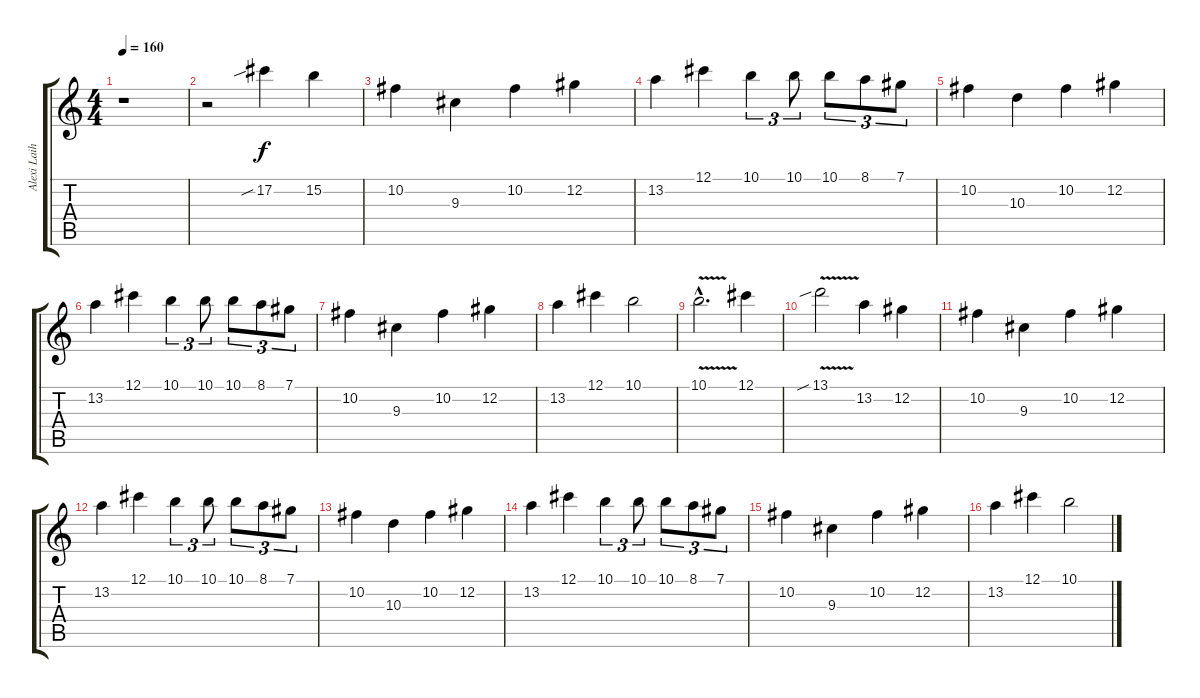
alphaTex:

\track ("Alexi Laiho" "Alexi Laih") {instrument distortionguitar}
\staff {score tabs}
\tuning (Db4 Ab3 E3 B2 Gb2 Db2) {hide}
\ts (4 4)
\tempo 160
\clef g2
\ks c
r.1{dy f} |
r.2 17.2{sib}.4 15.2.4 |
10.2.4 9.3.4 10.2.4 12.2.4 |
13.2.4 12.1.4 10.1.4{tu (3 2)} 10.1.8{tu (3 2)} 10.1.8{tu (3 2)} 8.1.8{tu (3 2)} 7.1.8{tu (3 2)} |
10.2.4 10.3.4 10.2.4 12.2.4 |
13.2.4 12.1.4 10.1.4{tu (3 2)} 10.1.8{tu (3 2)} 10.1.8{tu (3 2)} 8.1.8{tu (3 2)} 7.1.8{tu (3 2)} |
10.2.4 9.3.4 10.2.4 12.2.4 |
13.2.4 12.1.4 10.1.2 |
10.1{v hac}.2{d} 12.1.4 |
13.1{v sib}.2 13.2.4 12.2.4 |
10.2.4 9.3.4 10.2.4 12.2.4 |
13.2.4 12.1.4 10.1.4{tu (3 2)} 10.1.8{tu (3 2)} 10.1.8{tu (3 2)} 8.1.8{tu (3 2)} 7.1.8{tu (3 2)} |
10.2.4 10.3.4 10.2.4 12.2.4 |
13.2.4 12.1.4 10.1.4{tu (3 2)} 10.1.8{tu (3 2)} 10.1.8{tu (3 2)} 8.1.8{tu (3 2)} 7.1.8{tu (3 2)} |
10.2.4 9.3.4 10.2.4 12.2.4 |
13.2.4 12.1.4 10.1.2
